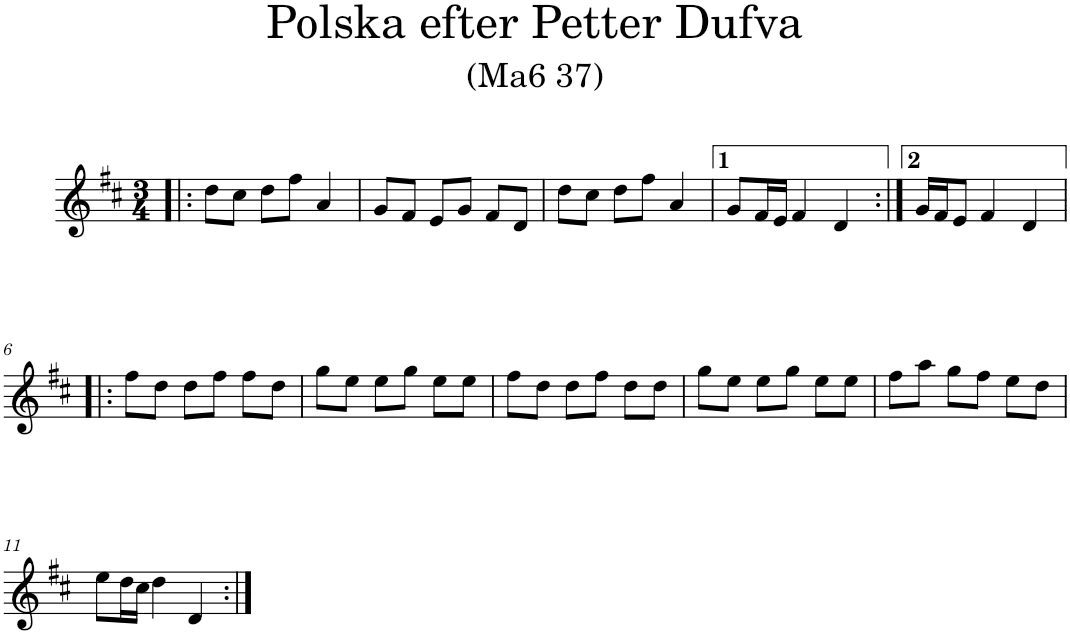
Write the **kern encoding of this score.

**kern
*part1
*staff1
*I"Piano
*I'Pno
*clefG2
*k[f#c#]
*D:
*M3/4
=1!|:
8dd\L
8cc#\J
8dd\L
8ff#\J
4a/
=2
8g/L
8f#/J
8e/L
8g/J
8f#/L
8d/J
=3
8dd\L
8cc#\J
8dd\L
8ff#\J
4a/
=4
8g/L
16f#/L
16e/JJ
4f#/
4d/
=5:|!
16g/LL
16f#/J
8e/J
4f#/
4d/
!!LO:LB:g=z
=6!|:
8ff#\L
8dd\J
8dd\L
8ff#\J
8ff#\L
8dd\J
=7
8gg\L
8ee\J
8ee\L
8gg\J
8ee\L
8ee\J
=8
8ff#\L
8dd\J
8dd\L
8ff#\J
8dd\L
8dd\J
=9
8gg\L
8ee\J
8ee\L
8gg\J
8ee\L
8ee\J
=10
8ff#\L
8aa\J
8gg\L
8ff#\J
8ee\L
8dd\J
!!LO:LB:g=z
=11
8ee\L
16dd\L
16cc#\JJ
4dd\
4d/
=:|!
*-
